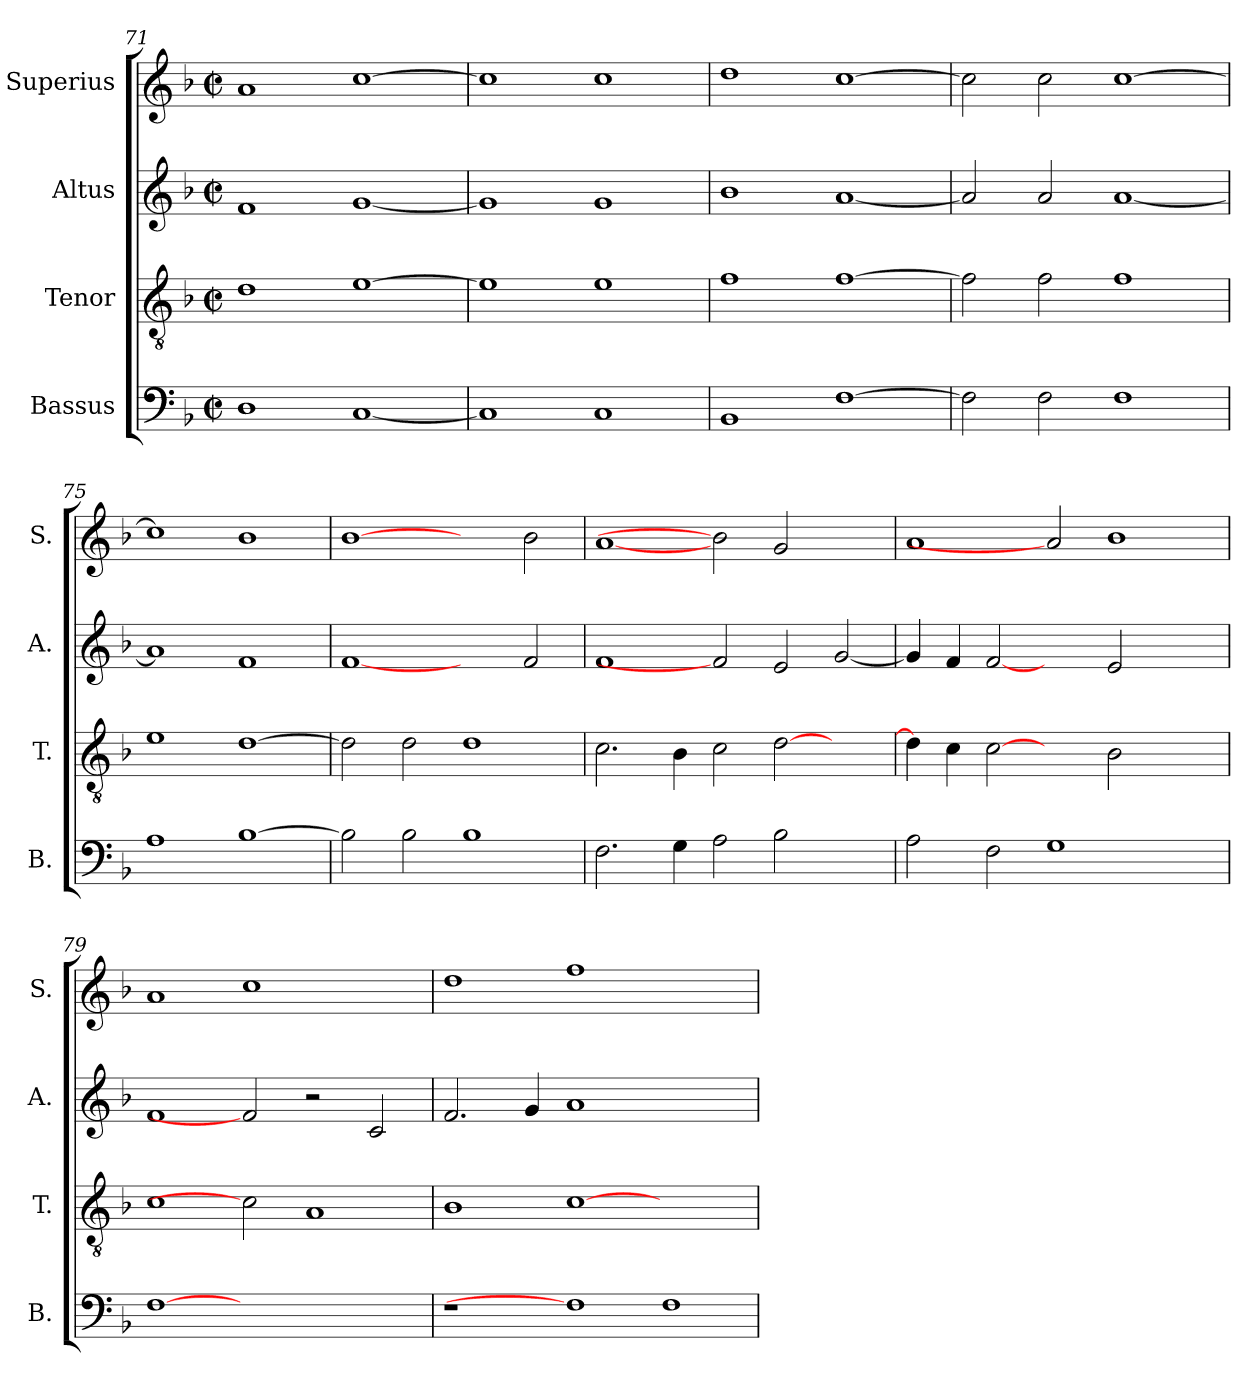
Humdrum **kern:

**kern	**kern	**kern	**kern
*part4	*part3	*part2	*part1
*staff4	*staff3	*staff2	*staff1
*I"Bassus	*I"Tenor	*I"Altus	*I"Superius
*I'B.	*I'T.	*I'A.	*I'S.
*clefF4	*clefGv2	*clefG2	*clefG2
*	*ITrd7c12	*	*
*k[b-]	*k[b-]	*k[b-]	*k[b-]
*F:	*F:	*F:	*F:
*M2/2	*M2/2	*M2/2	*M2/2
*met(c|)	*met(c|)	*met(c|)	*met(c|)
=71	=71	=71	=71
1Di	1Di	1fi	1ai
[<1Ci	[>1Ei	[<1gi	[>1cci
=72	=72	=72	=72
1Ci]	1Ei]	1gi]	1cci]
1Ci	1Ei	1gi	1cci
=73	=73	=73	=73
1BB-i	1Fi	1b-i	1ddi
[>1Fi	[>1Fi	[<1ai	[>1cci
=74	=74	=74	=74
2Fi\]	2Fi\]	2ai/]	2cci\]
2Fi\	2Fi\	2ai/	2cci\
1Fi	1Fi	[<1ai	[>1cci
=75	=75	=75	=75
1Ai	1Ei	1ai]	1cci]
[>1B-i	[>1Di	1fi	1b-i
=76	=76	=76	=76
2B-i\]	2Di\]	[1fi	[1b-i
2B-i\	2Di\	.	.
1B-i	1Di	2ryy	2ryy
.	.	2fi/	2b-i\
!!LO:PB:g=z
=77	=77	=77	=77
2.Fi\	2.Ci\	1fi	[1ai
4Gi\	4BB-i\	.	.
2Ai\	2Ci\	2fi]	2b-i]
2B-i\	[>2Di\	2ei/	2gi/
2ryy	2ryy	[<2gi/	2ryy
=78	=78	=78	=78
2Ai\	4Di\]	4gi/]	1ai
.	4Ci\	4fi/	.
2Fi\	[2Ci	[2fi	.
1Gi	2ryy	2ryy	2ai]
.	2BB-i\	2ei/	1b-i
2ryy	2ryy	2ryy	.
=79	=79	=79	=79
[1Fi	1Ci	1fi	1ai
1.ryy	2Ci]	2fi]	1cci
.	1AAi	2r	.
.	.	2ci/	2ryy
=80	=80	=80	=80
1r	1BB-i	2.fi/	1ddi
.	.	4gi/	.
1Fi]	[>1Ci	1ai	1ffi
1Fi	1ryy	1ryy	1ryy
=	=	=	=
*-	*-	*-	*-
